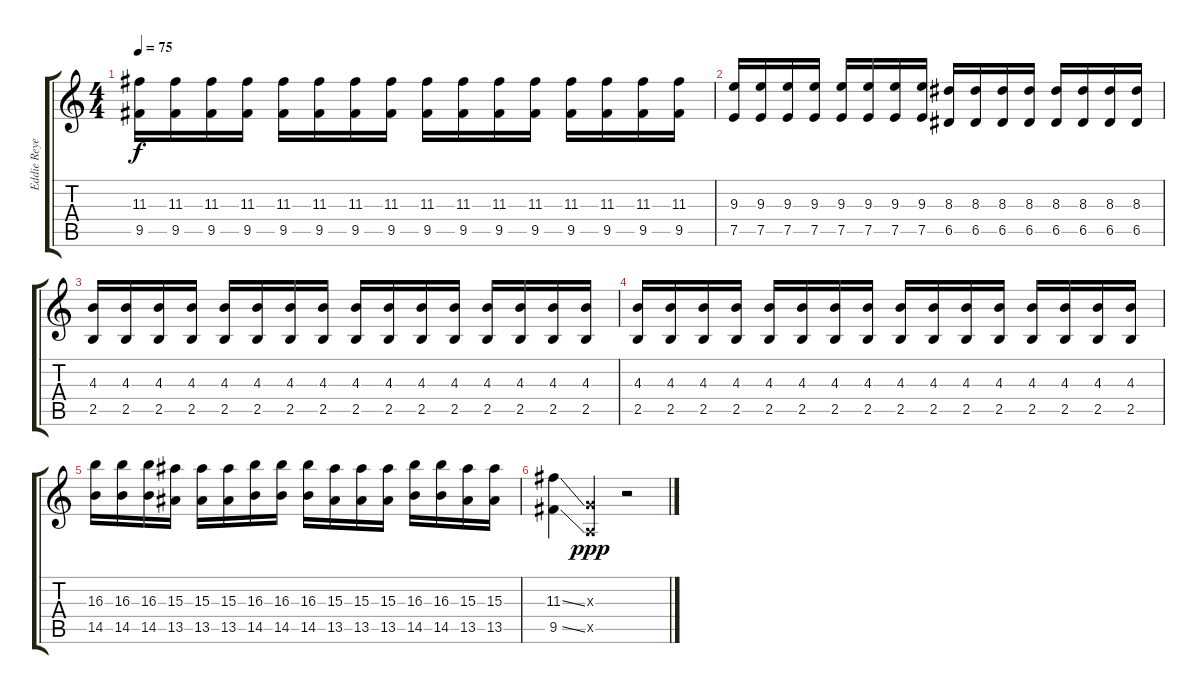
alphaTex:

\track ("Eddie Reyes (Lead Guitar)" "Eddie Reye") {instrument distortionguitar}
\staff {score tabs}
\tuning (E4 B3 G3 D3 A2 E2) {hide}
\ts (4 4)
\tempo 75
\clef g2
\ks c
(11.3 9.5).16{dy f} (11.3 9.5).16 (11.3 9.5).16 (11.3 9.5).16 (11.3 9.5).16 (11.3 9.5).16 (11.3 9.5).16 (11.3 9.5).16 (11.3 9.5).16 (11.3 9.5).16 (11.3 9.5).16 (11.3 9.5).16 (11.3 9.5).16 (11.3 9.5).16 (11.3 9.5).16 (11.3 9.5).16 |
(9.3 7.5).16 (9.3 7.5).16 (9.3 7.5).16 (9.3 7.5).16 (9.3 7.5).16 (9.3 7.5).16 (9.3 7.5).16 (9.3 7.5).16 (8.3 6.5).16 (8.3 6.5).16 (8.3 6.5).16 (8.3 6.5).16 (8.3 6.5).16 (8.3 6.5).16 (8.3 6.5).16 (8.3 6.5).16 |
(4.3 2.5).16 (4.3 2.5).16 (4.3 2.5).16 (4.3 2.5).16 (4.3 2.5).16 (4.3 2.5).16 (4.3 2.5).16 (4.3 2.5).16 (4.3 2.5).16 (4.3 2.5).16 (4.3 2.5).16 (4.3 2.5).16 (4.3 2.5).16 (4.3 2.5).16 (4.3 2.5).16 (4.3 2.5).16 |
(4.3 2.5).16 (4.3 2.5).16 (4.3 2.5).16 (4.3 2.5).16 (4.3 2.5).16 (4.3 2.5).16 (4.3 2.5).16 (4.3 2.5).16 (4.3 2.5).16 (4.3 2.5).16 (4.3 2.5).16 (4.3 2.5).16 (4.3 2.5).16 (4.3 2.5).16 (4.3 2.5).16 (4.3 2.5).16 |
(16.3 14.5).16 (16.3 14.5).16 (16.3 14.5).16 (15.3 13.5).16 (15.3 13.5).16 (15.3 13.5).16 (16.3 14.5).16 (16.3 14.5).16 (16.3 14.5).16 (15.3 13.5).16 (15.3 13.5).16 (15.3 13.5).16 (16.3 14.5).16 (16.3 14.5).16 (15.3 13.5).16 (15.3 13.5).16 |
(11.3{ss} 9.5{ss}).4 (0.3{x} 0.5{x}).4{dy ppp} r.2
